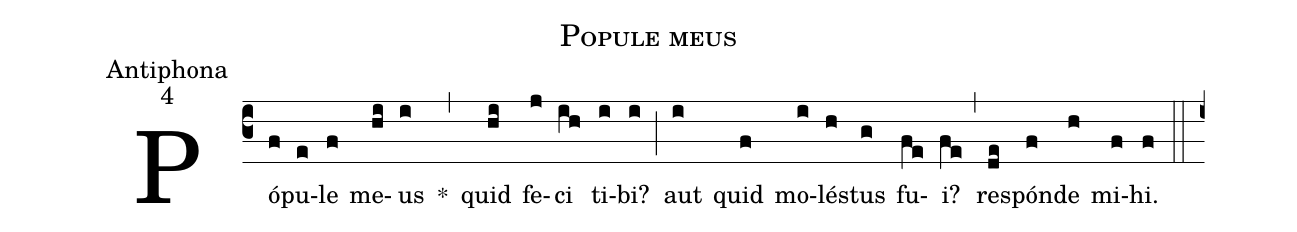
name:Popule meus;
office-part:Antiphona;
mode:4;
%%
(c3) Pó(f)pu(e)le(f) me(hi)us(i) *(,) quid(hi) fe(j)ci(ih) ti(i)bi?(i) (;) aut(i) quid(f) mo(i)lés(h)tus(g) fu(fe)i?(fe) (,) re(de)spón(f)de(h) mi(f)hi.(f) (::i+)
